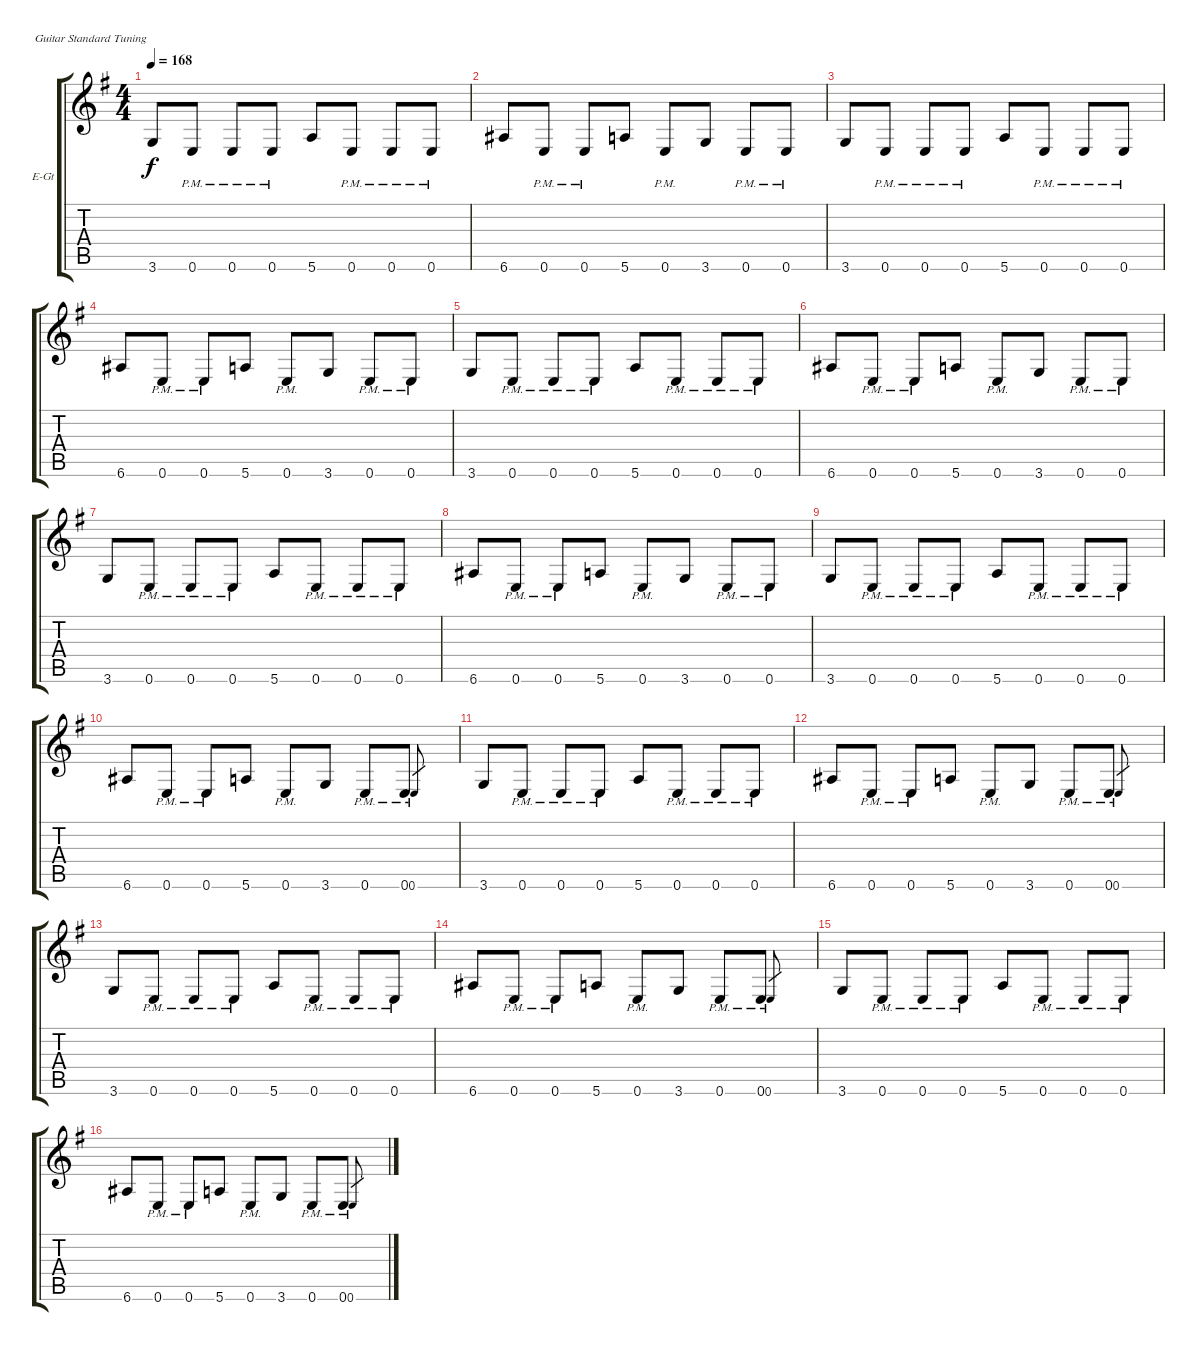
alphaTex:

\defaultSystemsLayout 4
\bracketExtendMode groupsimilarinstruments
\firstSystemTrackNameOrientation horizontal
\otherSystemsTrackNameOrientation horizontal
\track ("Electric Guitar" "E-Gt") {instrument distortionguitar}
\staff {score tabs}
\tuning (E4 B3 G3 D3 A2 E2)
\ts (4 4)
\tempo 168
\clef g2
\ks eminor
3.6.8{dy f instrument distortionguitar} 0.6{pm}.8 0.6{pm}.8 0.6{pm}.8 5.6.8 0.6{pm}.8 0.6{pm}.8 0.6{pm}.8 |
6.6.8 0.6{pm}.8 0.6{pm}.8 5.6.8 0.6{pm}.8 3.6.8 0.6{pm}.8 0.6{pm}.8 |
3.6.8 0.6{pm}.8 0.6{pm}.8 0.6{pm}.8 5.6.8 0.6{pm}.8 0.6{pm}.8 0.6{pm}.8 |
6.6.8 0.6{pm}.8 0.6{pm}.8 5.6.8 0.6{pm}.8 3.6.8 0.6{pm}.8 0.6{pm}.8 |
3.6.8 0.6{pm}.8 0.6{pm}.8 0.6{pm}.8 5.6.8 0.6{pm}.8 0.6{pm}.8 0.6{pm}.8 |
6.6.8 0.6{pm}.8 0.6{pm}.8 5.6.8 0.6{pm}.8 3.6.8 0.6{pm}.8 0.6{pm}.8 |
3.6.8 0.6{pm}.8 0.6{pm}.8 0.6{pm}.8 5.6.8 0.6{pm}.8 0.6{pm}.8 0.6{pm}.8 |
6.6.8 0.6{pm}.8 0.6{pm}.8 5.6.8 0.6{pm}.8 3.6.8 0.6{pm}.8 0.6{pm}.8 |
3.6.8 0.6{pm}.8 0.6{pm}.8 0.6{pm}.8 5.6.8 0.6{pm}.8 0.6{pm}.8 0.6{pm}.8 |
6.6.8 0.6{pm}.8 0.6{pm}.8 5.6.8 0.6{pm}.8 3.6.8 0.6{pm}.8 0.6{pm}.8 0.6{pm}.8{gr} |
3.6.8 0.6{pm}.8 0.6{pm}.8 0.6{pm}.8 5.6.8 0.6{pm}.8 0.6{pm}.8 0.6{pm}.8 |
6.6.8 0.6{pm}.8 0.6{pm}.8 5.6.8 0.6{pm}.8 3.6.8 0.6{pm}.8 0.6{pm}.8 0.6{pm}.8{gr} |
3.6.8 0.6{pm}.8 0.6{pm}.8 0.6{pm}.8 5.6.8 0.6{pm}.8 0.6{pm}.8 0.6{pm}.8 |
6.6.8 0.6{pm}.8 0.6{pm}.8 5.6.8 0.6{pm}.8 3.6.8 0.6{pm}.8 0.6{pm}.8 0.6{pm}.8{gr} |
3.6.8 0.6{pm}.8 0.6{pm}.8 0.6{pm}.8 5.6.8 0.6{pm}.8 0.6{pm}.8 0.6{pm}.8 |
6.6.8 0.6{pm}.8 0.6{pm}.8 5.6.8 0.6{pm}.8 3.6.8 0.6{pm}.8 0.6{pm}.8 0.6{pm}.8{gr}
